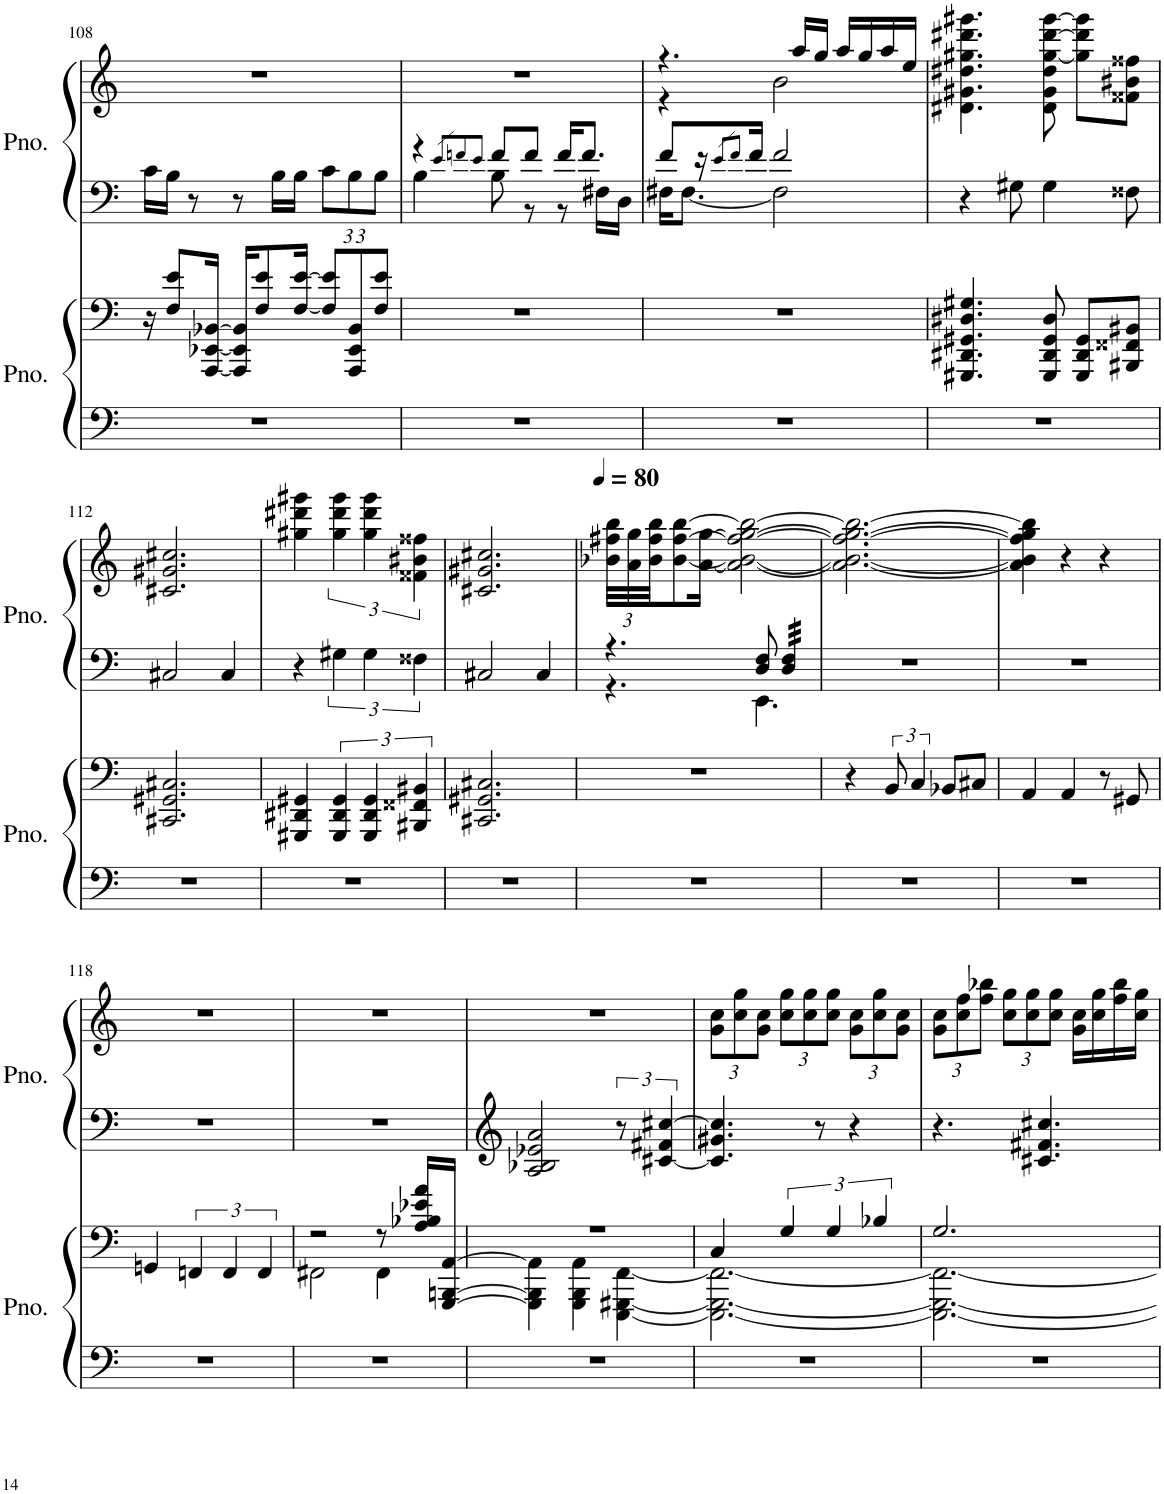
**kern	**kern	**kern	**kern
*part2	*part2	*part1	*part1
*staff4	*staff3	*staff2	*staff1
*I"Piano	*	*I"Piano	*
*I'Pno.	*	*I'Pno.	*
!!LO:PB:g=z
*clefF4	*clefF4	*clefG2	*clefG2
*k[]	*k[]	*k[]	*k[]
*M3/4	*M3/4	*M3/4	*M3/4
=108	=108	=108	=108
2.r	16r	16c\LL	2.r
.	8F/ 8e/L	16B\JJ	.
.	.	8r	.
.	[16AAA/ [16EE-X/ [16BB-X/Jk	.	.
.	16AAA/] 16EE-/] 16BB-/]KL	8r	.
.	8F/ 8e/	.	.
.	.	16B\LL	.
.	[16F/ [16e/Jk	16B\JJ	.
*	*Xbrackettup	*Xbrackettup	*
.	12F/] 12e/]L	12c\L	.
.	12AAA/ 12EE-/ 12BB-/	12B\	.
.	12F/ 12e/J	12B\J	.
=109	=109	=109	=109
*	*	*^	*
2.r	2.r	4r	4B\	2.r
.	.	8qe/L	.	.
.	.	8qfn/	.	.
.	.	8qe/J	.	.
.	.	8f/L	8B\	.
.	.	8f/J	8r	.
.	.	16f/KL	8r	.
.	.	8.f/J	.	.
.	.	.	16F#X\LL	.
.	.	.	16D\JJ	.
=110	=110	=110	=110	=110
*	*	*	*	*^
2.r	2.r	8f/L	16F#X\KL	4.r	4r
.	.	.	[8.F#\J	.	.
.	.	16r	.	.	.
.	.	8qe/L	.	.	.
.	.	8qf/J	.	.	.
.	.	16f/JJ	.	.	.
.	.	2f/	2F#\]	.	2b\
.	.	.	.	16aa/LL	.
.	.	.	.	16gg/JJ	.
.	.	.	.	16aa/LL	.
.	.	.	.	16gg/	.
.	.	.	.	16aa/	.
.	.	.	.	16ee/JJ	.
*	*	*v	*v	*	*
*	*	*	*v	*v
=111	=111	=111	=111
2.r	4.GGG#X/ 4.DD#X/ 4.GG#X/ 4.D#X/ 4.G#X/	4r	4.d#X\ 4.g#X\ 4.dd#X\ 4.gg#X\ 4.ddd#X\ 4.ggg#X\
.	.	8G#X\	.
.	8GGG#/ 8DD#/ 8GG#/ 8D#/	4G#\	8d#\ 8g#\ 8dd#\ [8gg#\ [8ddd#\ [8ggg#\
.	8GGG#/ 8DD#/ 8GG#/L	.	8gg#\] 8ddd#\] 8ggg#\]L
.	8BBB#X/ 8FF##X/ 8BB#X/J	8F##X\	8f##X\ 8b#X\ 8ff##X\J
!!LO:LB:g=z
=112	=112	=112	=112
2.r	2.CC#X/ 2.GG#X/ 2.C#X/	2C#X/	2.c#X/ 2.g#X/ 2.cc#X/
.	.	4C#/	.
=113	=113	=113	=113
2.r	4GGG#X/ 4DD#X/ 4GG#X/	4r	4gg#X\ 4ddd#X\ 4ggg#X\
*	*brackettup	*brackettup	*
.	6GGG#/ 6DD#/ 6GG#/	6G#X\	6gg#\ 6ddd#\ 6ggg#\
.	6GGG#/ 6DD#/ 6GG#/	6G#\	6gg#\ 6ddd#\ 6ggg#\
.	6BBB#X/ 6FF##X/ 6BB#X/	6F##X\	6f##X\ 6b#X\ 6ff##X\
=114	=114	=114	=114
2.r	2.CC#X/ 2.GG#X/ 2.C#X/	2C#X/	2.c#X/ 2.g#X/ 2.cc#X/
.	.	4C#/	.
=115	=115	=115	=115
*	*	*^	*
*	*	*	*	*Xbrackettup
*	*	*v	*v	*
*	*	*	*MM80
*	*	*^	*
2.r	2.r	4.r	4.r	48b-X\ 48ff#X\ 48bb\LLL
.	.	.	.	48a\ 48gg\
.	.	.	.	48b-\ 48ff#\ 48bb\JJ
.	.	.	.	[8b-\ [8ff#\ [8bb\
.	.	.	.	[16a\ [16gg\Jk
.	.	.	.	2a\_ 2b-\_ 2ff#\_ 2gg\_ 2bb\_
.	.	8D/ 8F/	4.EE\	.
*	*	*tremolo	*	*
.	.	32D/ 32F/LLL	.	.
.	.	32D/ 32F/	.	.
.	.	32D/ 32F/	.	.
.	.	32D/ 32F/	.	.
.	.	32D/ 32F/	.	.
.	.	32D/ 32F/	.	.
.	.	32D/ 32F/	.	.
.	.	32D/ 32F/JJJ	.	.
*	*	*Xtremolo	*	*
*	*	*v	*v	*
=116	=116	=116	=116
2.r	4r	2.r	2.a\_ 2.b-\_ 2.ff#\_ 2.gg\_ 2.bb\_
.	12BB/	.	.
.	6C/	.	.
.	8BB-X/L	.	.
.	8C#X/J	.	.
=117	=117	=117	=117
2.r	4AA/	2.r	4a\] 4b-\] 4ff#\] 4gg\] 4bb\]
.	4AA/	.	4r
.	8r	.	4r
.	8GG#X/	.	.
!!LO:LB:g=z
=118	=118	=118	=118
2.r	4GGn/	2.r	2.r
.	6FFn/	.	.
.	6FF/	.	.
.	6FF/	.	.
=119	=119	=119	=119
*	*^	*	*
2.r	2r	2FF#X\	2.r	2.r
.	8r	4FF#\	.	.
.	16A/ 16B-X/ 16e-X/ 16a/LL	.	.	.
.	[16GGG/ [16BBBn/ [16AA/JJ	.	.	.
=120	=120	=120	=120	=120
2.r	2.r	4GGG\] 4BBB\] 4AA\]	2A/ 2B-X/ 2e-X/ 2a/	2.r
.	.	4GGG\ 4BBB\ 4AA\	.	.
.	.	[4EEE\ [4GGG#X\ [4FF\	12r	.
.	.	.	[6c#X/ 6f#X/ [6cc#X/	.
=121	=121	=121	=121	=121
2.r	4C/	2.EEE\_ 2.GGG#\_ 2.FF\_	4.c#/] 4.g#X/ 4.cc#/]	12g\ 12cc\L
.	.	.	.	12cc\ 12gg\
.	.	.	.	12g\ 12cc\J
.	6G/	.	.	12cc\ 12gg\L
.	.	.	.	12cc\ 12gg\
.	.	.	8r	.
.	6G/	.	.	12cc\ 12gg\J
.	.	.	4r	12g\ 12cc\L
.	6B-X/	.	.	12cc\ 12gg\
.	.	.	.	12g\ 12cc\J
=122	=122	=122	=122	=122
2.r	2.G/	2.EEE\_ 2.GGG#\_ 2.FF\_	4.r	12g\ 12cc\L
.	.	.	.	12cc\ 12ff\
.	.	.	.	12ff\ 12bb-X\J
.	.	.	.	12cc\ 12gg\L
.	.	.	.	12cc\ 12gg\
.	.	.	4.c#X/ 4.f#X/ 4.cc#X/	.
.	.	.	.	12cc\ 12gg\J
.	.	.	.	16g\ 16cc\LL
.	.	.	.	16cc\ 16gg\
.	.	.	.	16ff\ 16bb-\
.	.	.	.	16cc\ 16gg\JJ
*	*v	*v	*	*
=	=	=	=
*-	*-	*-	*-
